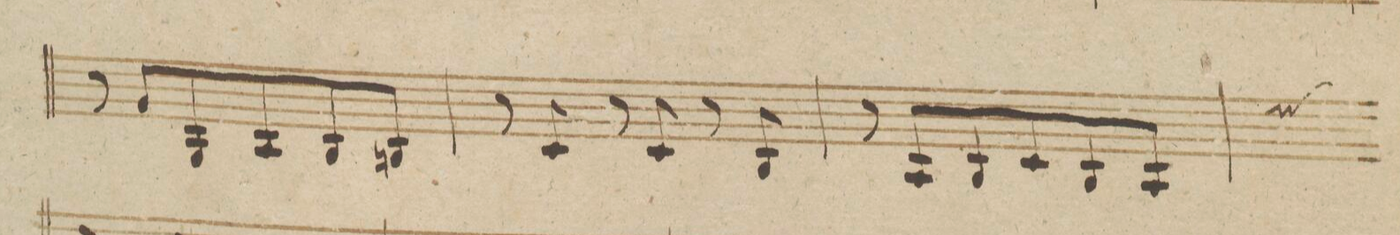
**kern	**dynam
*I"Violino 2do	*
*clefG2	*
*k[b-e-a-d-]	*
*met(c|)	*
*M3/4	*
8r	.
8g/L	.
8G/	.
8A-/	.
8B-/	.
8Bn/J	.
=99	=99
8r	.
8c/	.
8r	.
8c/	.
8r	.
8B-/	.
=100	=100
8r	.
8A-/L	.
8B-/	.
8c/	.
8B-/	.
8A-/J	.
*custos:ee	*
=101	=101
*-	*-
